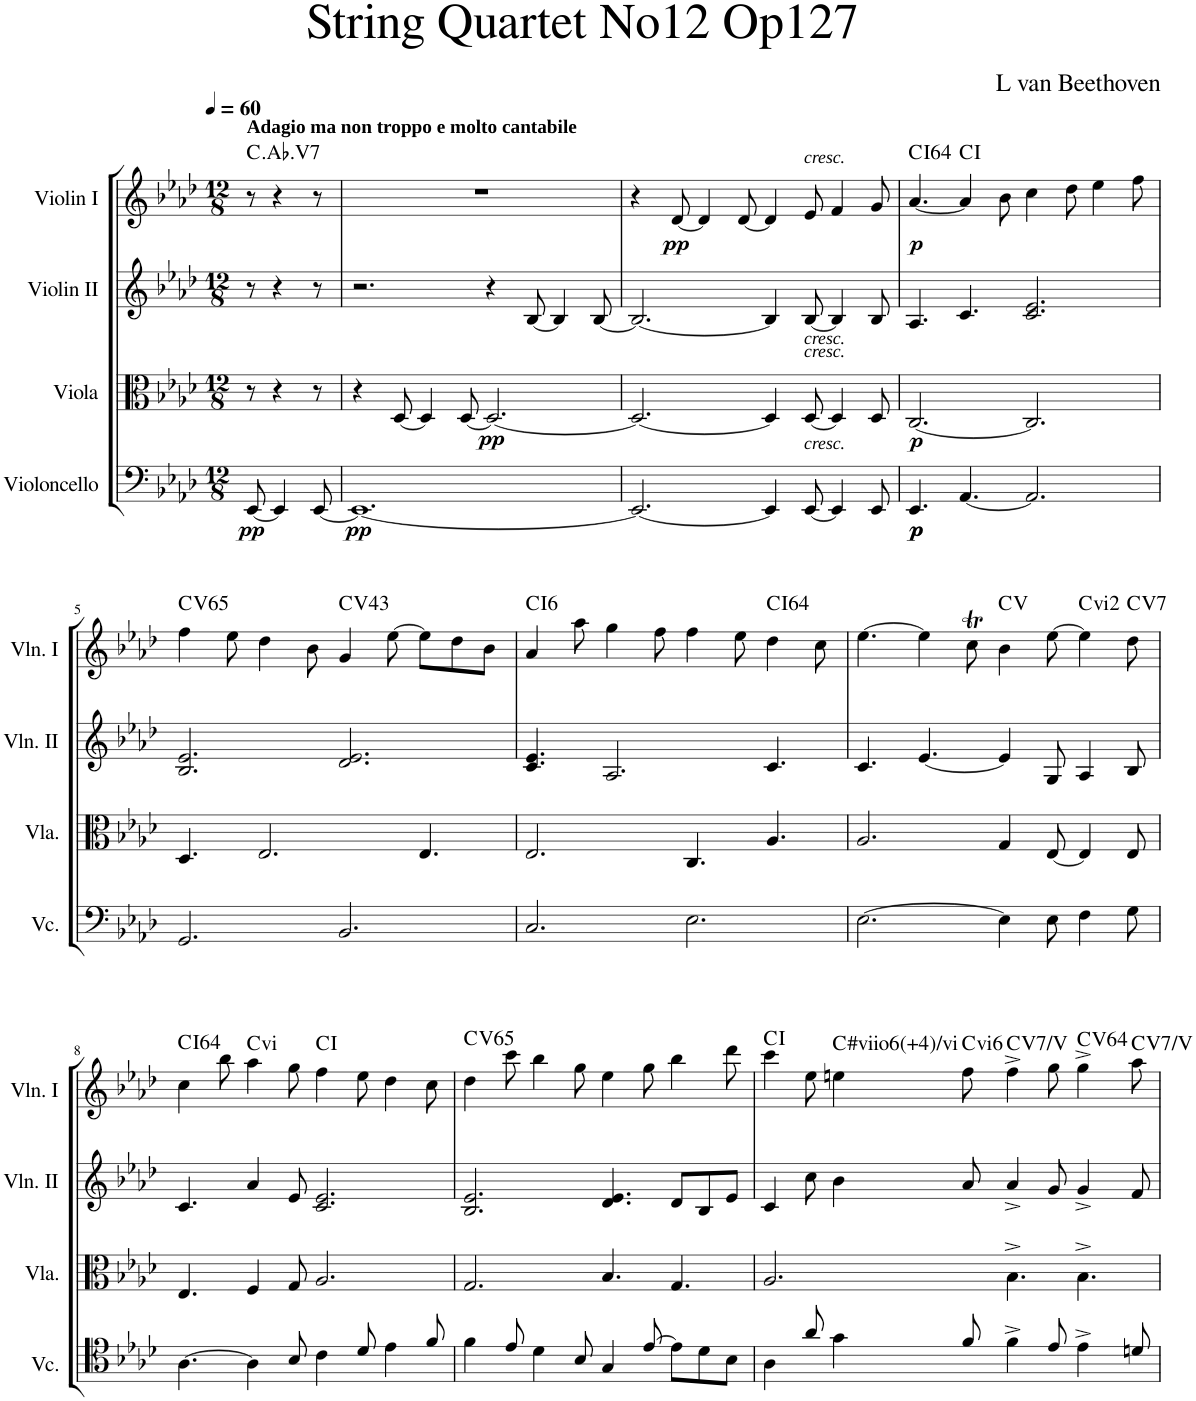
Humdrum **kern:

**kern	**dynam	**kern	**dynam	**kern	**kern	**dynam	**harte
*part4	*part4	*part3	*part3	*part2	*part1	*part1	*part1
*staff4	*staff4	*staff3	*staff3	*staff2	*staff1	*staff1	*
*I"Violoncello	*	*I"Viola	*	*I"Violin II	*I"Violin I	*	*
*I'Vc.	*	*I'Vla.	*	*I'Vln. II	*I'Vln. I	*	*
*clefF4	*	*clefC3	*	*clefG2	*clefG2	*	*
*k[b-e-a-d-]	*	*k[b-e-a-d-]	*	*k[b-e-a-d-]	*k[b-e-a-d-]	*	*
*A-:	*	*A-:	*	*A-:	*A-:	*	*
*M12/8	*	*M12/8	*	*M12/8	*M12/8	*	*
*MM60	*	*MM60	*	*MM60	*MM60	*	*
=1	=1	=1	=1	=1	=1	=1	=1
!	!	!	!	!	!LO:TX:a:B:t=Adagio ma non troppo e molto cantabile	!	!
!	!LO:DY:b	!	!	!	!	!	!LO:H:kt=7
[8EE-/	pp	8r	.	8r	8r	.	C:7
4EE-/]	.	4r	.	4r	4r	.	.
[8EE-/	.	8r	.	8r	8r	.	.
=2	=2	=2	=2	=2	=2	=2	=2
!	!LO:DY:b	!	!	!	!	!	!
1.EE-_	pp	4r	.	2.r	1.r	.	.
.	.	[8D-/	.	.	.	.	.
.	.	4D-/]	.	.	.	.	.
.	.	[8D-/	.	.	.	.	.
!	!	!	!LO:DY:b	!	!	!	!
.	.	2.D-/_	pp	4r	.	.	.
.	.	.	.	[8B-/	.	.	.
.	.	.	.	4B-/]	.	.	.
.	.	.	.	[8B-/	.	.	.
=3	=3	=3	=3	=3	=3	=3	=3
2.EE-/_	.	2.D-/_	.	2.B-/_	4r	.	.
!	!	!	!	!	!	!LO:DY:b	!
.	.	.	.	.	[8d-/	pp	.
.	.	.	.	.	4d-/]	.	.
.	.	.	.	.	[8d-/	.	.
4EE-/]	.	4D-/]	.	4B-/]	4d-/]	.	.
!	!	!	!	!	!LO:TX:a:i:t=cresc.	!	!
!	!	!LO:TX:a:i:t=cresc.	!	!	!	!	!
!	!	!LO:TX:a:i:t=cresc.	!	!	!	!	!
!LO:TX:a:i:t=cresc.	!	!	!	!	!	!	!
[8EE-/	.	[8D-/	.	[8B-/	8e-/	.	.
4EE-/]	.	4D-/]	.	4B-/]	4f/	.	.
8EE-/	.	8D-/	.	8B-/	8g/	.	.
=4	=4	=4	=4	=4	=4	=4	=4
!	!LO:DY:b	!	!	!	!	!	!
!	!LO:DY:n=1:b	!	!LO:DY:b	!	!	!LO:DY:b	!LO:H:kt=64
4.EE-/	p p	[2.C/	p	4.A-/	[4.a-/	p	C:maj
[4.AA-/	.	.	.	4.c/	4a-/]	.	C:maj
.	.	.	.	.	8b-\	.	.
2.AA-/]	.	2.C/]	.	2.c/ 2.e-/	4cc\	.	.
.	.	.	.	.	8dd-\	.	.
.	.	.	.	.	4ee-\	.	.
.	.	.	.	.	8ff\	.	.
!!LO:LB:g=z
=5	=5	=5	=5	=5	=5	=5	=5
!	!	!	!	!	!	!	!LO:H:kt=65
2.GG/	.	4.D-/	.	2.B-/ 2.e-/	4ff\	.	C:maj
.	.	.	.	.	8ee-\	.	.
.	.	2.E-/	.	.	4dd-\	.	.
.	.	.	.	.	8b-\	.	.
!	!	!	!	!	!	!	!LO:H:kt=43
2.BB-/	.	.	.	2.d-/ 2.e-/	4g/	.	C:maj
.	.	.	.	.	[8ee-\	.	.
.	.	4.E-/	.	.	8ee-\L]	.	.
.	.	.	.	.	8dd-\	.	.
.	.	.	.	.	8b-\J	.	.
=6	=6	=6	=6	=6	=6	=6	=6
!	!	!	!	!	!	!	!LO:H:kt=6
2.C/	.	2.E-/	.	4.c/ 4.e-/	4a-/	.	C:maj6
.	.	.	.	.	8aa-\	.	.
.	.	.	.	2.A-/	4gg\	.	.
.	.	.	.	.	8ff\	.	.
2.E-\	.	4.C/	.	.	4ff\	.	.
.	.	.	.	.	8ee-\	.	.
!	!	!	!	!	!	!	!LO:H:kt=64
.	.	4.A-/	.	4.c/	4dd-\	.	C:maj
.	.	.	.	.	8cc\	.	.
=7	=7	=7	=7	=7	=7	=7	=7
[2.E-\	.	2.A-/	.	4.c/	[4.ee-\	.	.
.	.	.	.	[4.e-/	4ee-\]	.	.
.	.	.	.	.	8cct\	.	.
4E-\]	.	4G/	.	4e-/]	4b-\	.	C:maj
8E-\	.	[8E-/	.	8G/	[8ee-\	.	.
!	!	!	!	!	!	!	!LO:H:kt=vi
4F\	.	4E-/]	.	4A-/	4ee-\]	.	.
!	!	!	!	!	!	!	!LO:H:kt=7
8G\	.	8E-/	.	8B-/	8dd-\	.	C:7
!!LO:LB:g=z
=8	=8	=8	=8	=8	=8	=8	=8
!	!	!	!	!	!	!	!LO:H:kt=64
[4.A-\	.	4.E-/	.	4.c/	4cc\	.	C:maj
.	.	.	.	.	8bb-\	.	.
!	!	!	!	!	!	!	!LO:H:kt=vi
4A-\]	.	4F/	.	4a-/	4aa-\	.	.
8B-/	.	8G/	.	8e-/	8gg\	.	.
4c\	.	2.A-/	.	2.c/ 2.e-/	4ff\	.	C:maj
8d-/	.	.	.	.	8ee-\	.	.
4e-\	.	.	.	.	4dd-\	.	.
8f/	.	.	.	.	8cc\	.	.
=9	=9	=9	=9	=9	=9	=9	=9
!	!	!	!	!	!	!	!LO:H:kt=65
4f\	.	2.G/	.	2.B-/ 2.e-/	4dd-\	.	C:maj
8e-/	.	.	.	.	8ccc\	.	.
4d-\	.	.	.	.	4bb-\	.	.
8B-/	.	.	.	.	8gg\	.	.
4G/	.	4.B-/	.	4.d-/ 4.e-/	4ee-\	.	.
[8e-/	.	.	.	.	8gg\	.	.
8e-\L]	.	4.G/	.	8d-/L	4bb-\	.	.
8d-\	.	.	.	8B-/	.	.	.
8B-\J	.	.	.	8e-/J	8ddd-\	.	.
=10	=10	=10	=10	=10	=10	=10	=10
4A-\	.	2.A-/	.	4c/	4ccc\	.	C:maj
8a-/	.	.	.	8cc\	8ee-\	.	.
!	!	!	!	!	!	!	!LO:H:kt=#viio
4g\	.	.	.	4b-\	4een\	.	.
!	!	!	!	!	!	!	!LO:H:kt=vi
8f/	.	.	.	8a-/	8ff\	.	.
!	!	!	!	!	!	!	!LO:H:kt=V
4f^\	.	4.B-^\	.	4a-^/	4ff^\	.	.
8e-/	.	.	.	8g/	8gg\	.	.
!	!	!	!	!	!	!	!LO:H:kt=64
4e-^\	.	4.B-^\	.	4g^/	4gg^\	.	C:maj
!	!	!	!	!	!	!	!LO:H:kt=V
8dn/	.	.	.	8f/	8aa-\	.	.
=	=	=	=	=	=	=	=
*-	*-	*-	*-	*-	*-	*-	*-
